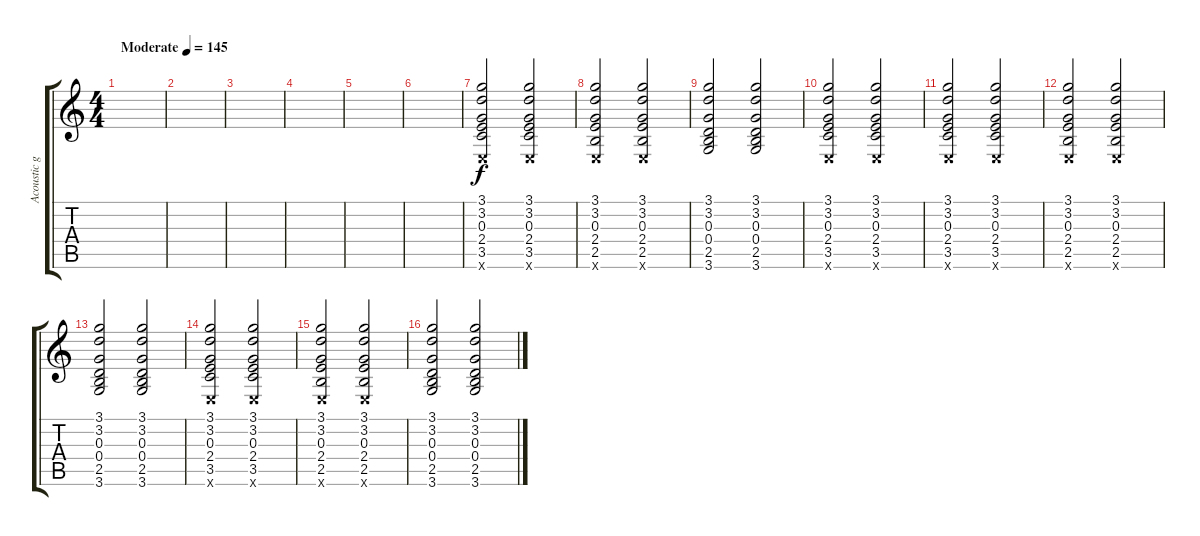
\track ("Acoustic guitar" "Acoustic g") {instrument acousticguitarsteel}
\staff {score tabs}
\tuning (E4 B3 G3 D3 A2 E2) {hide}
\ts (4 4)
\tempo (145 "Moderate")
\clef g2
\ks c
|
|
|
|
|
|
(3.1 3.2 0.3 2.4 3.5 0.6{x}).2 (3.1 3.2 0.3 2.4 3.5 0.6{x}).2 |
(3.1 3.2 0.3 2.4 2.5 0.6{x}).2 (3.1 3.2 0.3 2.4 2.5 0.6{x}).2 |
(3.1 3.2 0.3 0.4 2.5 3.6).2 (3.1 3.2 0.3 0.4 2.5 3.6).2 |
(3.1 3.2 0.3 2.4 3.5 0.6{x}).2 (3.1 3.2 0.3 2.4 3.5 0.6{x}).2 |
(3.1 3.2 0.3 2.4 3.5 0.6{x}).2 (3.1 3.2 0.3 2.4 3.5 0.6{x}).2 |
(3.1 3.2 0.3 2.4 2.5 0.6{x}).2 (3.1 3.2 0.3 2.4 2.5 0.6{x}).2 |
(3.1 3.2 0.3 0.4 2.5 3.6).2 (3.1 3.2 0.3 0.4 2.5 3.6).2 |
(3.1 3.2 0.3 2.4 3.5 0.6{x}).2 (3.1 3.2 0.3 2.4 3.5 0.6{x}).2 |
(3.1 3.2 0.3 2.4 2.5 0.6{x}).2 (3.1 3.2 0.3 2.4 2.5 0.6{x}).2 |
(3.1 3.2 0.3 0.4 2.5 3.6).2 (3.1 3.2 0.3 0.4 2.5 3.6).2
